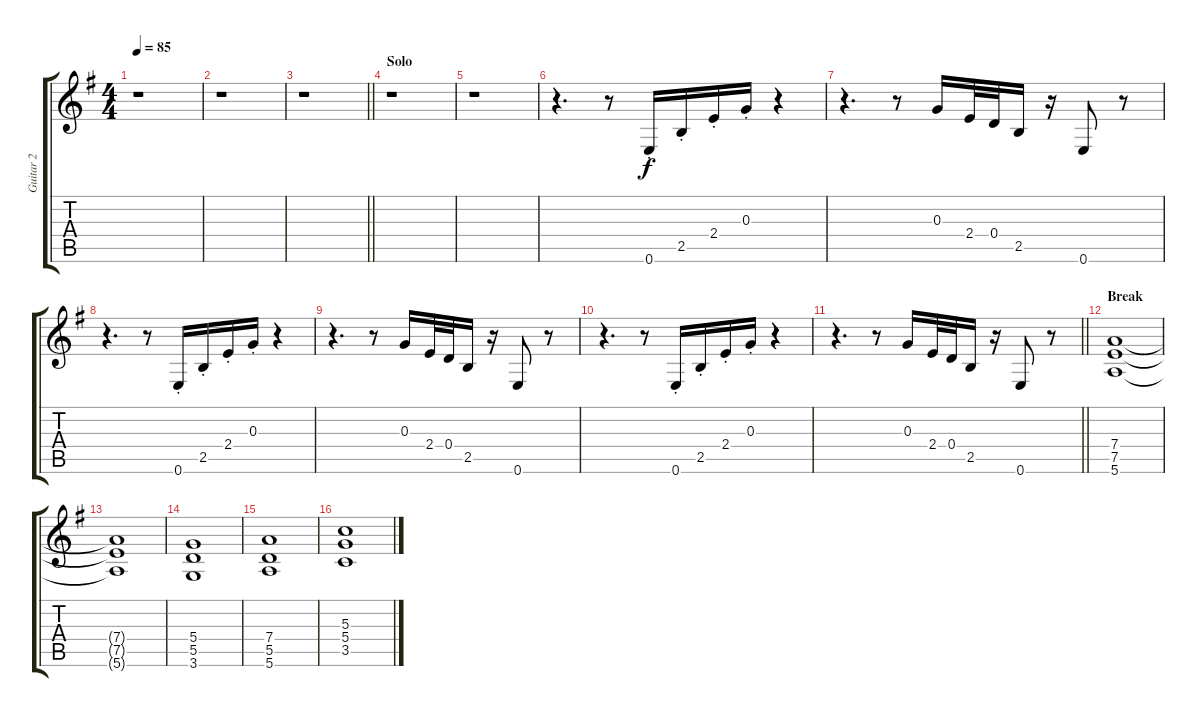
\track ("Guitar 2" "Guitar 2") {instrument overdrivenguitar}
\staff {score tabs}
\tuning (E4 B3 G3 D3 A2 E2) {hide}
\ts (4 4)
\tempo 85
\clef g2
\ks g
r.1{dy f} |
r.1 |
\barLineRight lightlight
r.1 |
\section ("" "Solo")
r.1 |
r.1 |
r.4{d} r.8 0.6{st}.16{volume 14} 2.5{st}.16 2.4{st}.16 0.3{st}.16 r.4 |
r.4{d} r.8 0.3.16 2.4.32 0.4.32 2.5.16 r.16 0.6.8 r.8 |
r.4{d} r.8 0.6{st}.16 2.5{st}.16 2.4{st}.16 0.3{st}.16 r.4 |
r.4{d} r.8 0.3.16 2.4.32 0.4.32 2.5.16 r.16 0.6.8 r.8 |
r.4{d} r.8 0.6{st}.16 2.5{st}.16 2.4{st}.16 0.3{st}.16 r.4 |
\barLineRight lightlight
r.4{d} r.8 0.3.16 2.4.32 0.4.32 2.5.16 r.16 0.6.8 r.8 |
\section ("" "Break")
(7.4 7.5 5.6).1{volume 10} |
(7.4{t} 7.5{t} 5.6{t}).1 |
(5.4 5.5 3.6).1 |
(7.4 5.5 5.6).1 |
(5.3 5.4 3.5).1
